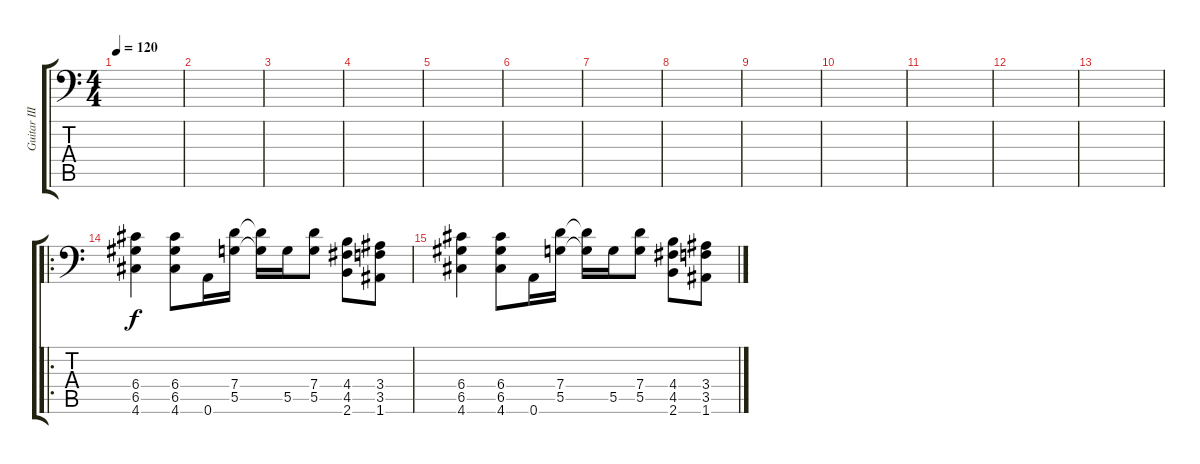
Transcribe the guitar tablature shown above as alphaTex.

\track ("Guitar III" "Guitar III") {instrument distortionguitar}
\staff {score tabs}
\tuning (D4 A3 F3 G2 D2 A1) {hide}
\ts (4 4)
\tempo 120
\clef f4
\ks c
|
|
|
|
|
|
|
|
|
|
|
|
|
\ro
(6.4 6.5 4.6).4{volume 0} (6.4 6.5 4.6).8 0.6.16 (7.4 5.5).16 (7.4{t} 5.5{t}).16 5.5.16 (7.4 5.5).8 (4.4 4.5 2.6).8 (3.4 3.5 1.6).8 |
(6.4 6.5 4.6).4 (6.4 6.5 4.6).8 0.6.16 (7.4 5.5).16 (7.4{t} 5.5{t}).16 5.5.16 (7.4 5.5).8 (4.4 4.5 2.6).8 (3.4 3.5 1.6).8
